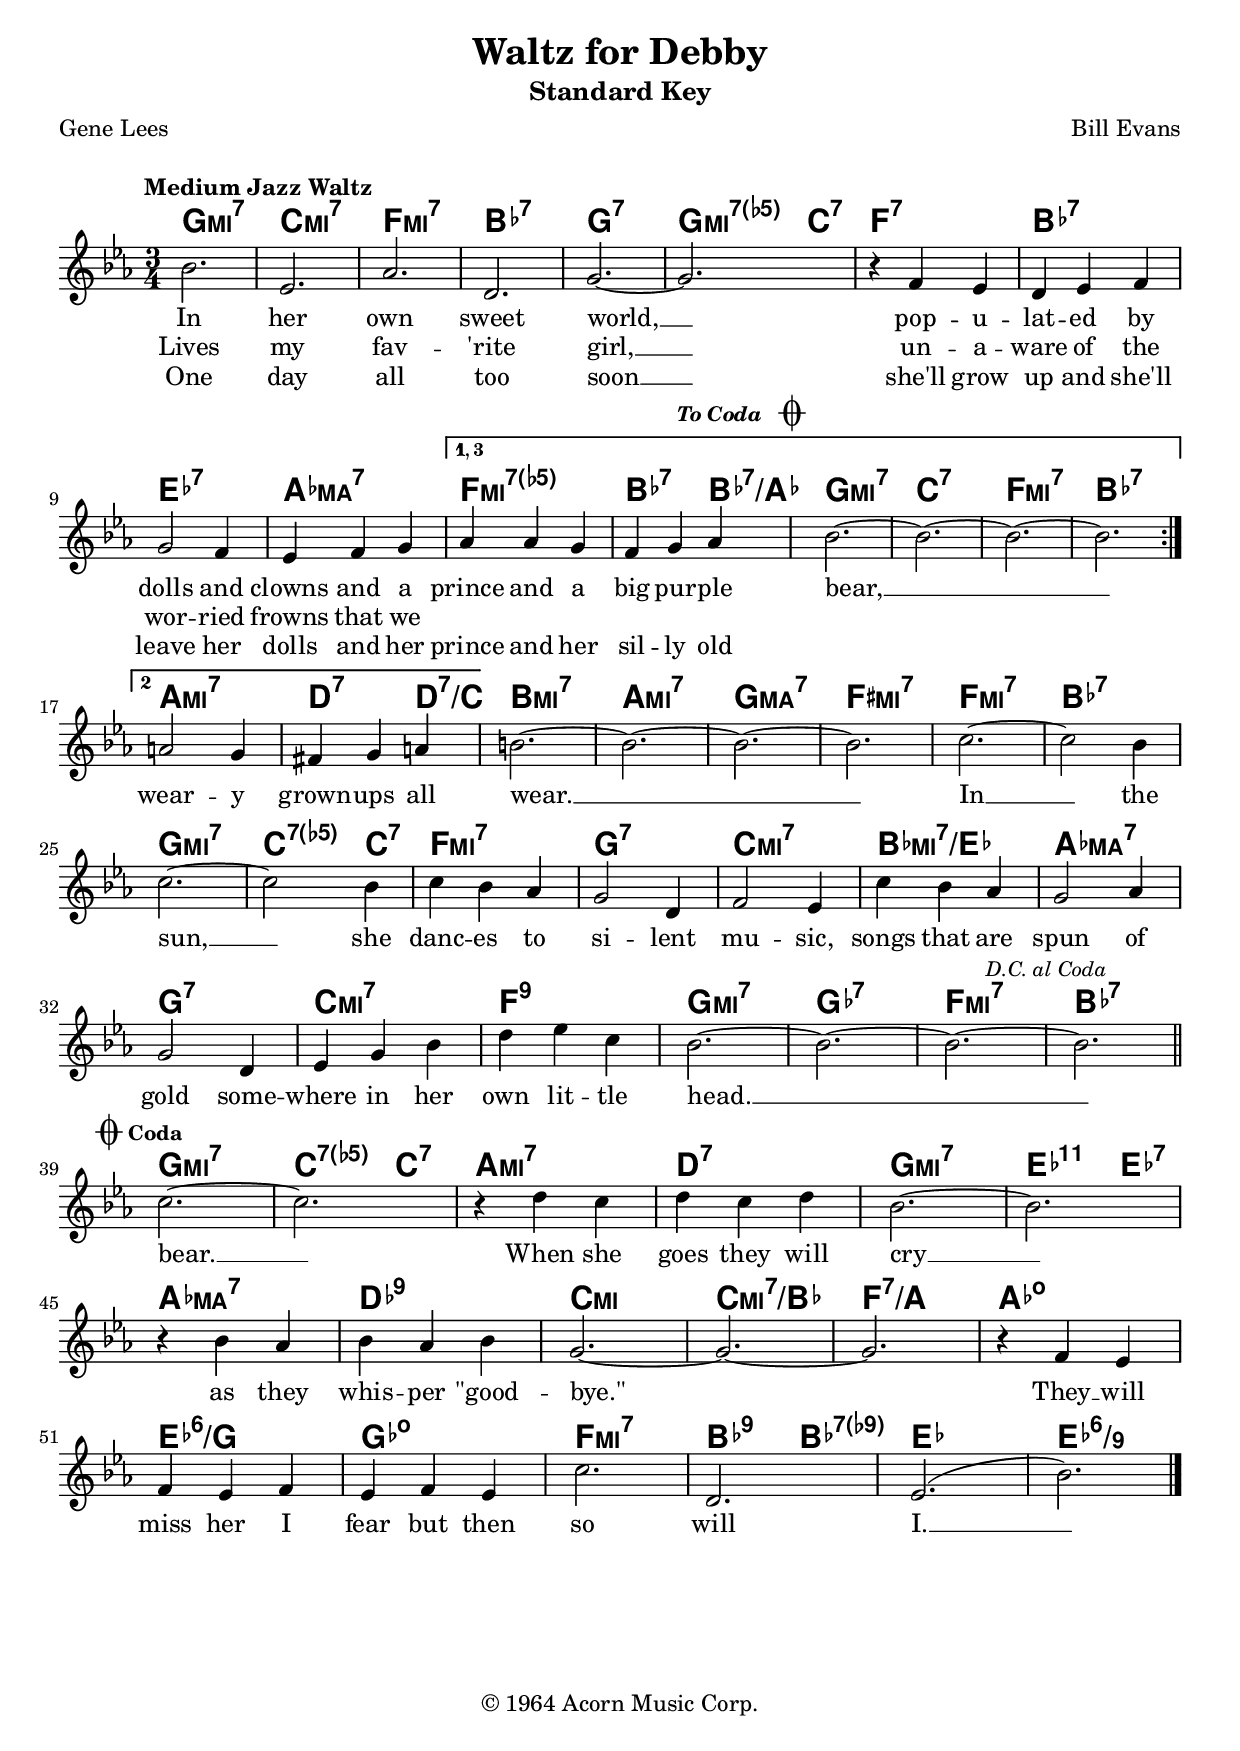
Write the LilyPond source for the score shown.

\version "2.24.0"

\include "english.ly"

instrument = "Standard Key"
whatKey = ef
whatClef = "treble"

%% -*- Mode: LilyPond -*-

\include "lead-sheets.ily"

refrainLyricsOne = \lyricmode {
In her own sweet world, __
pop -- u -- lat -- ed by dolls and clowns
and a
}

refrainLyricsRepOne = \lyricmode {
prince and a big pur -- ple bear, __
}

refrainLyricsTwo = \lyricmode {
Lives my fav -- 'rite girl, __
un -- a -- ware of the wor -- ried frowns
that we
}

refrainLyricsRest = \lyricmode {
wear -- y grown -- ups all wear. __
In __ the sun, __ she danc -- es to si -- lent mu -- sic,
songs that are spun of gold
some -- where in her own lit -- tle head. __
}

refrainLyricsThree = \lyricmode {
One day all too soon __
she'll grow up and she'll leave her dolls
and her
}

refrainLyricsRepThree = \lyricmode {
prince and her sil -- ly old
}

refrainLyricsCoda = \lyricmode {
bear. __
When she goes they will cry __
as they whis -- per "\"good" -- "bye.\""
They __ will miss her I fear
but then so will I. __
}

refrainChords = \chordmode {
  g2.:m7 c2.:m7 f2.:m7 bf2.:7 g2.:7 g2:m7.5- c4:7 f2.:7 bf2.:7 ef2.:7 af2.:maj7
  
  f2.:m7.5- bf2:7 bf4:7/af g2.:m7 c2.:7 f2.:m7 bf2.:7
  
  a2.:m7 d2:7 d4:7/c b2.:m7 a2.:m7 g2.:maj7 fs2.:m7
  
  f2.:m7 bf2.:7
  g2.:m7 c2:7.5- c4:7 f2.:m7 g2.:7 c2.:m7 bf2.:m7/ef af2.:maj7 g2.:7 c2.:m7 f2.:9
  g2.:m7 gf2.:7 f2.:m7 bf2.:7
  
  g2.:m7 c2:7.5- c4:7 a2.:m7 d2.:7 g2.:m7 ef2:11 ef4:7 af2.:maj7
  df2.:9 c2.:m c2.:m7/bf f2.:7/a af2.:dim7 ef2.:6/g gf2.:dim7 f2.:m7 bf2:9 bf4:7.9- ef2. ef2.:6.9
}

refrainMelody = \relative f' {
  \time 3/4
  \key ef \major
  \clef \whatClef
  \tempo "Medium Jazz Waltz"

  \set Score.repeatCommands = #'(start-repeat)

  bf2. | ef,2. | af2. | d,2. | g2.~ | g2. | r4 f4 ef4 | d4 ef4 f4 | g2 f4 | ef4 f4 g4 |
  
  \set Score.repeatCommands = #'((volta "1, 3"))
  af4 af g4 | f4 g4 af4 | 
  \textToCoda
  bf2.~ | bf2.~ | bf2.~ | bf2. |
  \set Score.repeatCommands = #'(end-repeat)
  \break
  \set Score.repeatCommands = #'((volta #f) (volta "2") end-repeat)
  a2 g4 | fs4 g4 a4 |
  \set Score.repeatCommands = #'((volta #f))
  
  b2.~ | b2.~ | b2.~ | b2. | c2.~ | c2 bf4 |
  c2.~ | c2 bf4 | c4 bf4 af4 | g2 d4 | f2 ef4 | c'4 bf4 af4 |
  g2 af4 | g2 d4 | ef4 g4 bf4 | d4 ef4 c4 |
  bf2.~ | bf2.~ | bf2.~ |
  \mark \markup { \small \italic "D.C. al Coda" }
  bf2. |

  \bar "||"
  \break
  \textCoda
  c2. ~ | c2. | r4 d4 c4 | d4 c4 d4 | bf2.~ | bf2. | r4 bf4 af4 |
  bf4 af4 bf4 | g2.~ | g2.~ | g2. | r4 f4 ef4 | f4 ef4 f4 | ef4 f4 ef4 |
  c'2. | d,2. | ef2.( | bf'2.) |

  \bar "|."
}

\include "paper.ily"

\header {
  title = "Waltz for Debby"
  subtitle = \instrument
  poet = "Gene Lees"
  composer = "Bill Evans"
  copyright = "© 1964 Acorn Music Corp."
}

\markup {
  % Leave a gap after the header
  \vspace #1
}

\score {
  <<
    { \context ChordNames 
      {
      \override ChordName.font-size = #+3
      \override ChordName.font-series = #'bold
      \set chordChanges = ##f
     \transpose ef \whatKey {
       \refrainChords
	}
      }
      }
    \new Staff {
      \context Voice = "voiceMelody" { 
	\noDoubleAccidentalMusic \transpose ef \whatKey {
	  \refrainMelody
	  }
	}
    }
    \new Lyrics \lyricsto "voiceMelody"
    {
      <<
      {
      \refrainLyricsOne
      \refrainLyricsRepOne
      \refrainLyricsRest
      \refrainLyricsCoda
      }
	\new Lyrics {
	  \set associatedVoice = "voiceMelody"
	  \refrainLyricsTwo }
	\new Lyrics {
	  \set associatedVoice = "voiceMelody"
	  \refrainLyricsThree \refrainLyricsRepThree }
      
      >>
    }
  >>
  \layout { }
}

